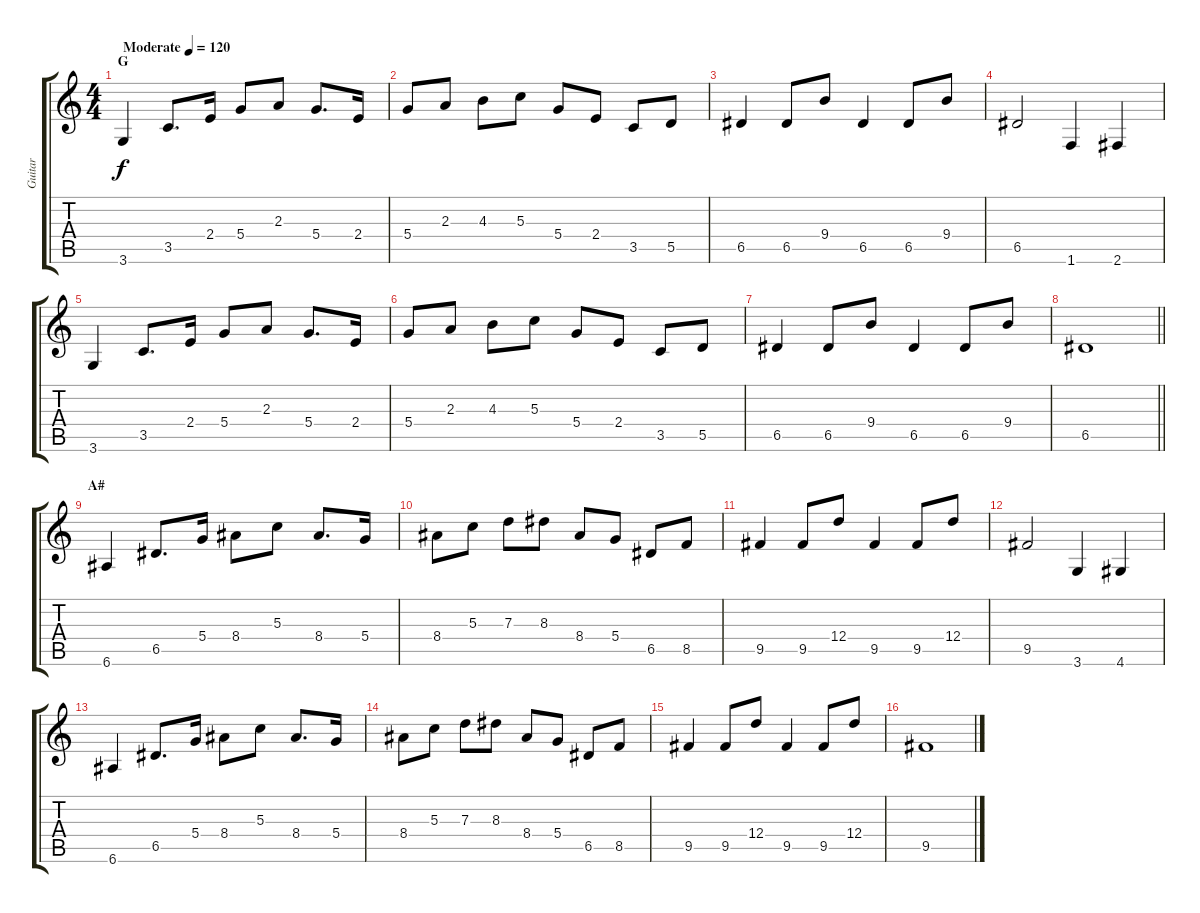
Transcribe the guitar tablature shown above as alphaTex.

\track ("Guitar" "Guitar") {instrument acousticguitarsteel}
\staff {score tabs}
\tuning (E4 B3 G3 D3 A2 E2) {hide}
\ts (4 4)
\section ("" "G")
\tempo (120 "Moderate")
\clef g2
\ks c
3.6.4{dy f instrument acousticguitarsteel} 3.5.8{d} 2.4.16 5.4.8 2.3.8 5.4.8{d} 2.4.16 |
5.4.8 2.3.8 4.3.8 5.3.8 5.4.8 2.4.8 3.5.8 5.5.8 |
6.5.4 6.5.8 9.4.8 6.5.4 6.5.8 9.4.8 |
6.5.2 1.6.4 2.6.4 |
3.6.4 3.5.8{d} 2.4.16 5.4.8 2.3.8 5.4.8{d} 2.4.16 |
5.4.8 2.3.8 4.3.8 5.3.8 5.4.8 2.4.8 3.5.8 5.5.8 |
6.5.4 6.5.8 9.4.8 6.5.4 6.5.8 9.4.8 |
\barLineRight lightlight
6.5.1 |
\section ("" "A#")
6.6.4 6.5.8{d} 5.4.16 8.4.8 5.3.8 8.4.8{d} 5.4.16 |
8.4.8 5.3.8 7.3.8 8.3.8 8.4.8 5.4.8 6.5.8 8.5.8 |
9.5.4 9.5.8 12.4.8 9.5.4 9.5.8 12.4.8 |
9.5.2 3.6.4 4.6.4 |
6.6.4 6.5.8{d} 5.4.16 8.4.8 5.3.8 8.4.8{d} 5.4.16 |
8.4.8 5.3.8 7.3.8 8.3.8 8.4.8 5.4.8 6.5.8 8.5.8 |
9.5.4 9.5.8 12.4.8 9.5.4 9.5.8 12.4.8 |
9.5.1
